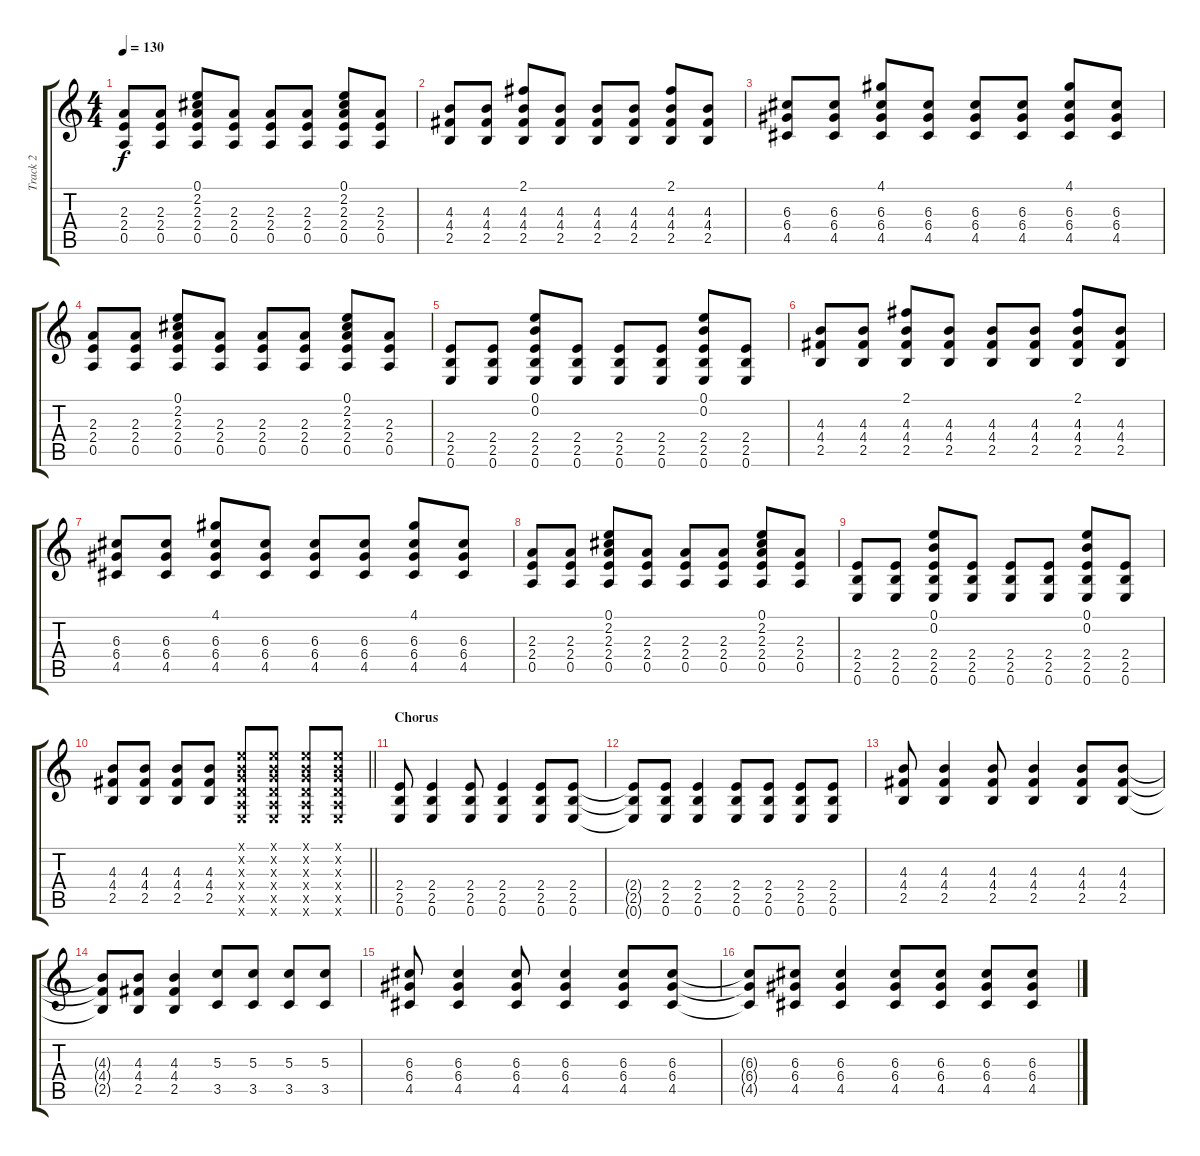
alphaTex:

\track ("Track 2" "Track 2") {instrument overdrivenguitar}
\staff {score tabs}
\tuning (E4 B3 G3 D3 A2 E2) {hide}
\ts (4 4)
\tempo 130
\clef g2
\ks c
(2.3 2.4 0.5).8{dy f} (2.3 2.4 0.5).8 (0.1 2.2 2.3 2.4 0.5).8 (2.3 2.4 0.5).8 (2.3 2.4 0.5).8 (2.3 2.4 0.5).8 (0.1 2.2 2.3 2.4 0.5).8 (2.3 2.4 0.5).8 |
(4.3 4.4 2.5).8 (4.3 4.4 2.5).8 (2.1 4.3 4.4 2.5).8 (4.3 4.4 2.5).8 (4.3 4.4 2.5).8 (4.3 4.4 2.5).8 (2.1 4.3 4.4 2.5).8 (4.3 4.4 2.5).8 |
(6.3 6.4 4.5).8 (6.3 6.4 4.5).8 (4.1 6.3 6.4 4.5).8 (6.3 6.4 4.5).8 (6.3 6.4 4.5).8 (6.3 6.4 4.5).8 (4.1 6.3 6.4 4.5).8 (6.3 6.4 4.5).8 |
(2.3 2.4 0.5).8 (2.3 2.4 0.5).8 (0.1 2.2 2.3 2.4 0.5).8 (2.3 2.4 0.5).8 (2.3 2.4 0.5).8 (2.3 2.4 0.5).8 (0.1 2.2 2.3 2.4 0.5).8 (2.3 2.4 0.5).8 |
(2.4 2.5 0.6).8 (2.4 2.5 0.6).8 (0.1 0.2 2.4 2.5 0.6).8 (2.4 2.5 0.6).8 (2.4 2.5 0.6).8 (2.4 2.5 0.6).8 (0.1 0.2 2.4 2.5 0.6).8 (2.4 2.5 0.6).8 |
(4.3 4.4 2.5).8 (4.3 4.4 2.5).8 (2.1 4.3 4.4 2.5).8 (4.3 4.4 2.5).8 (4.3 4.4 2.5).8 (4.3 4.4 2.5).8 (2.1 4.3 4.4 2.5).8 (4.3 4.4 2.5).8 |
(6.3 6.4 4.5).8 (6.3 6.4 4.5).8 (4.1 6.3 6.4 4.5).8 (6.3 6.4 4.5).8 (6.3 6.4 4.5).8 (6.3 6.4 4.5).8 (4.1 6.3 6.4 4.5).8 (6.3 6.4 4.5).8 |
(2.3 2.4 0.5).8 (2.3 2.4 0.5).8 (0.1 2.2 2.3 2.4 0.5).8 (2.3 2.4 0.5).8 (2.3 2.4 0.5).8 (2.3 2.4 0.5).8 (0.1 2.2 2.3 2.4 0.5).8 (2.3 2.4 0.5).8 |
(2.4 2.5 0.6).8 (2.4 2.5 0.6).8 (0.1 0.2 2.4 2.5 0.6).8 (2.4 2.5 0.6).8 (2.4 2.5 0.6).8 (2.4 2.5 0.6).8 (0.1 0.2 2.4 2.5 0.6).8 (2.4 2.5 0.6).8 |
\barLineRight lightlight
(4.3 4.4 2.5).8 (4.3 4.4 2.5).8 (4.3 4.4 2.5).8 (4.3 4.4 2.5).8 (0.1{x} 0.2{x} 0.3{x} 0.4{x} 0.5{x} 0.6{x}).8 (0.1{x} 0.2{x} 0.3{x} 0.4{x} 0.5{x} 0.6{x}).8 (0.1{x} 0.2{x} 0.3{x} 0.4{x} 0.5{x} 0.6{x}).8 (0.1{x} 0.2{x} 0.3{x} 0.4{x} 0.5{x} 0.6{x}).8 |
\section ("" "Chorus")
(2.4 2.5 0.6).8 (2.4 2.5 0.6).4 (2.4 2.5 0.6).8 (2.4 2.5 0.6).4 (2.4 2.5 0.6).8 (2.4 2.5 0.6).8 |
(2.4{t} 2.5{t} 0.6{t}).8 (2.4 2.5 0.6).8 (2.4 2.5 0.6).4 (2.4 2.5 0.6).8 (2.4 2.5 0.6).8 (2.4 2.5 0.6).8 (2.4 2.5 0.6).8 |
(4.3 4.4 2.5).8 (4.3 4.4 2.5).4 (4.3 4.4 2.5).8 (4.3 4.4 2.5).4 (4.3 4.4 2.5).8 (4.3 4.4 2.5).8 |
(4.3{t} 4.4{t} 2.5{t}).8 (4.3 4.4 2.5).8 (4.3 4.4 2.5).4 (5.3 3.5).8 (5.3 3.5).8 (5.3 3.5).8 (5.3 3.5).8 |
(6.3 6.4 4.5).8 (6.3 6.4 4.5).4 (6.3 6.4 4.5).8 (6.3 6.4 4.5).4 (6.3 6.4 4.5).8 (6.3 6.4 4.5).8 |
(6.3{t} 6.4{t} 4.5{t}).8 (6.3 6.4 4.5).8 (6.3 6.4 4.5).4 (6.3 6.4 4.5).8 (6.3 6.4 4.5).8 (6.3 6.4 4.5).8 (6.3 6.4 4.5).8
